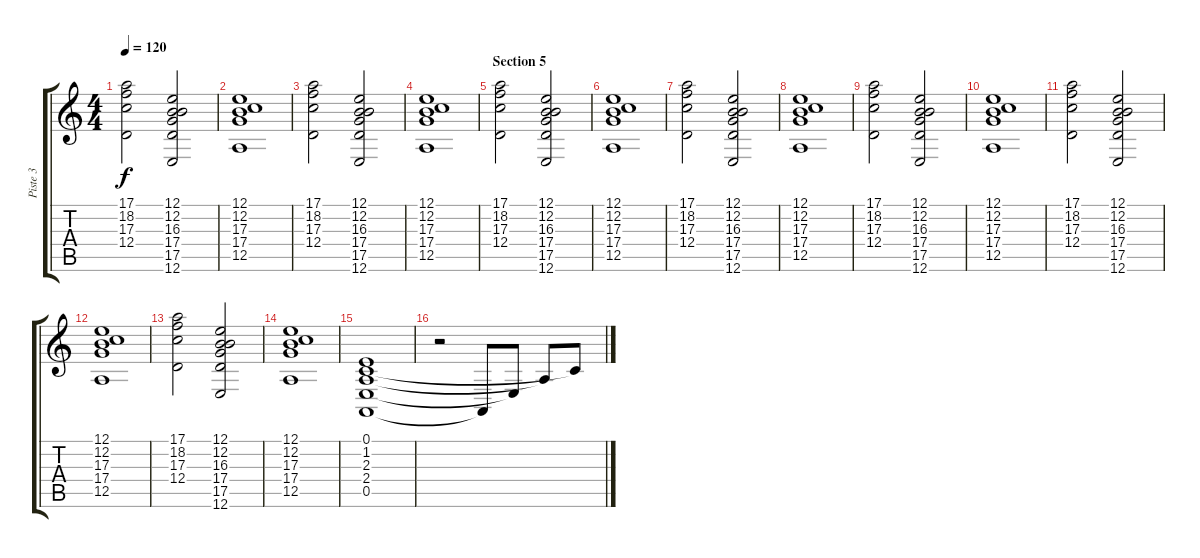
\track ("Piste 3" "Piste 3") {instrument rockorgan}
\staff {score tabs}
\tuning (E4 B3 G3 D3 A2 E2) {hide}
\ts (4 4)
\tempo 120
\clef g2
\ks c
(17.1 18.2 17.3 12.4).2{dy f} (12.1 12.2 16.3 17.4 17.5 12.6).2 |
(12.1 12.2 17.3 17.4 12.5).1 |
(17.1 18.2 17.3 12.4).2 (12.1 12.2 16.3 17.4 17.5 12.6).2 |
(12.1 12.2 17.3 17.4 12.5).1 |
\section ("" "Section 5")
(17.1 18.2 17.3 12.4).2 (12.1 12.2 16.3 17.4 17.5 12.6).2 |
(12.1 12.2 17.3 17.4 12.5).1 |
(17.1 18.2 17.3 12.4).2 (12.1 12.2 16.3 17.4 17.5 12.6).2 |
(12.1 12.2 17.3 17.4 12.5).1 |
(17.1 18.2 17.3 12.4).2 (12.1 12.2 16.3 17.4 17.5 12.6).2 |
(12.1 12.2 17.3 17.4 12.5).1 |
(17.1 18.2 17.3 12.4).2 (12.1 12.2 16.3 17.4 17.5 12.6).2 |
(12.1 12.2 17.3 17.4 12.5).1 |
(17.1 18.2 17.3 12.4).2 (12.1 12.2 16.3 17.4 17.5 12.6).2 |
(12.1 12.2 17.3 17.4 12.5).1 |
(0.1 1.2 2.3 2.4 0.5).1 |
r.2 0.5{t}.8 2.4{t}.8 2.3{t}.8 1.2{t}.8
